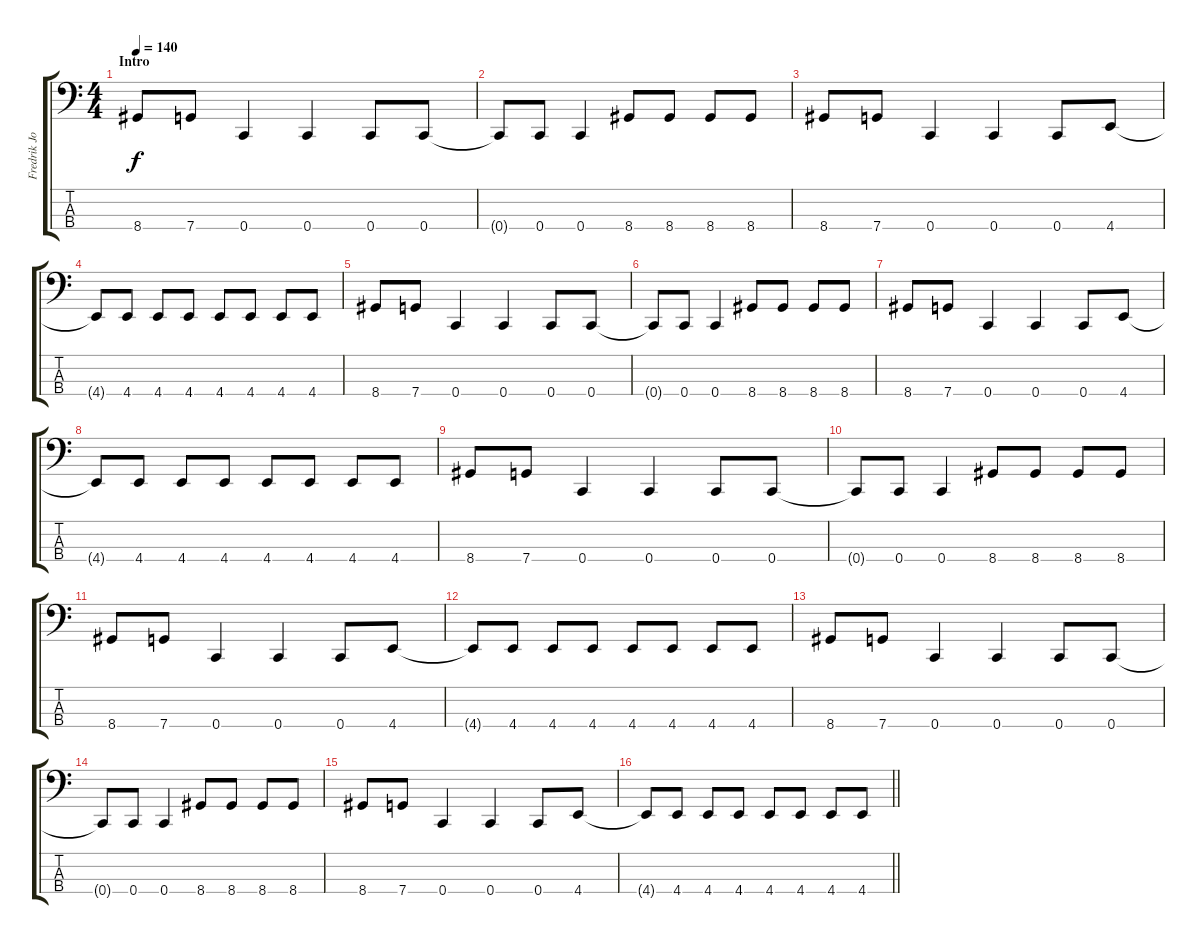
\track ("Fredrik Johansson " "Fredrik Jo") {instrument electricbassfinger}
\staff {score tabs}
\tuning (F2 C2 G1 C1) {hide}
\ts (4 4)
\section ("" "Intro")
\tempo 140
\clef f4
\ks c
8.4.8{dy f instrument electricbassfinger} 7.4.8 0.4.4 0.4.4 0.4.8 0.4.8 |
0.4{t}.8 0.4.8 0.4.4 8.4.8 8.4.8 8.4.8 8.4.8 |
8.4.8 7.4.8 0.4.4 0.4.4 0.4.8 4.4.8 |
4.4{t}.8 4.4.8 4.4.8 4.4.8 4.4.8 4.4.8 4.4.8 4.4.8 |
8.4.8 7.4.8 0.4.4 0.4.4 0.4.8 0.4.8 |
0.4{t}.8 0.4.8 0.4.4 8.4.8 8.4.8 8.4.8 8.4.8 |
8.4.8 7.4.8 0.4.4 0.4.4 0.4.8 4.4.8 |
4.4{t}.8 4.4.8 4.4.8 4.4.8 4.4.8 4.4.8 4.4.8 4.4.8 |
8.4.8 7.4.8 0.4.4 0.4.4 0.4.8 0.4.8 |
0.4{t}.8 0.4.8 0.4.4 8.4.8 8.4.8 8.4.8 8.4.8 |
8.4.8 7.4.8 0.4.4 0.4.4 0.4.8 4.4.8 |
4.4{t}.8 4.4.8 4.4.8 4.4.8 4.4.8 4.4.8 4.4.8 4.4.8 |
8.4.8 7.4.8 0.4.4 0.4.4 0.4.8 0.4.8 |
0.4{t}.8 0.4.8 0.4.4 8.4.8 8.4.8 8.4.8 8.4.8 |
8.4.8 7.4.8 0.4.4 0.4.4 0.4.8 4.4.8 |
\barLineRight lightlight
4.4{t}.8 4.4.8 4.4.8 4.4.8 4.4.8 4.4.8 4.4.8 4.4.8
